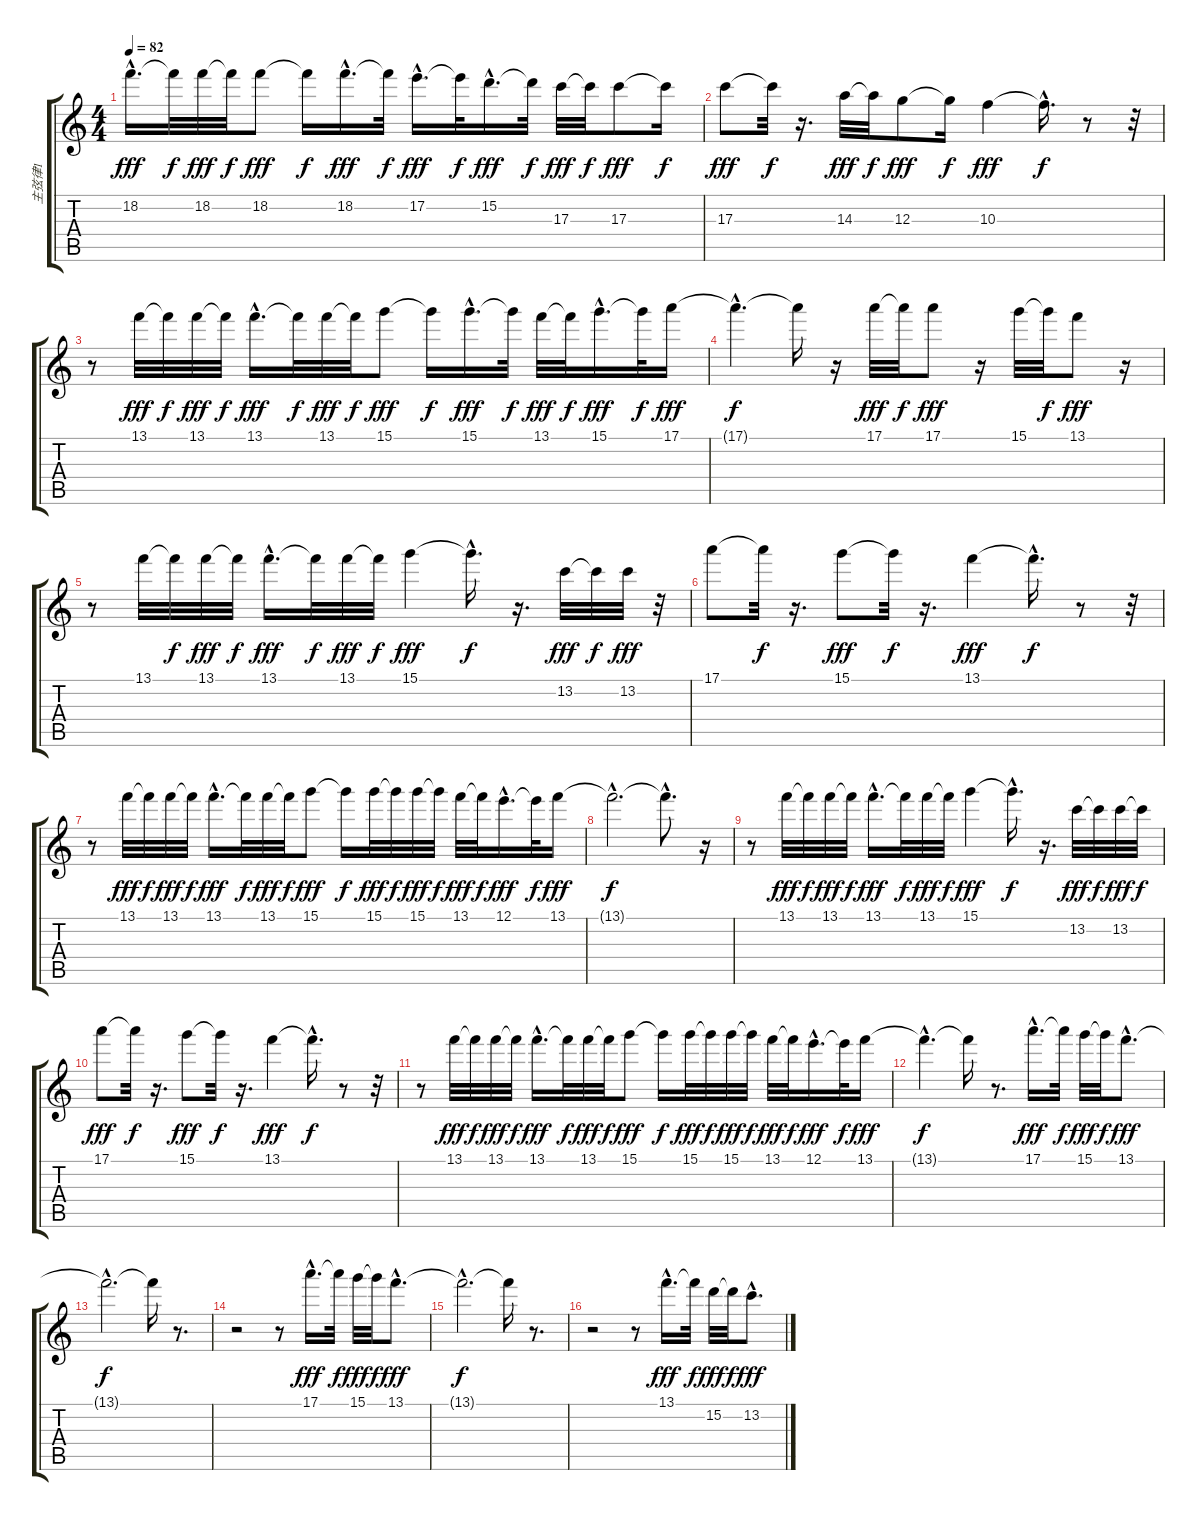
\track ("主弦律1" "主弦律1") {instrument acousticguitarnylon}
\staff {score tabs}
\tuning (E4 B3 G3 D3 A2 E2) {hide}
\ts (4 4)
\tempo 82
\clef g2
\ks c
18.2{hac}.16{d dy fff} 18.2{t}.32{dy f} 18.2.32{dy fff} 18.2{t}.32{dy f} 18.2.8{dy fff} 18.2{t}.16{dy f} 18.2{hac}.16{d dy fff} 18.2{t}.32{dy f} 17.2{hac}.16{d dy fff} 17.2{t}.32{dy f} 15.2{hac}.16{d dy fff} 15.2{t}.32{dy f} 17.3.32{dy fff} 17.3{t}.32{dy f} 17.3.8{dy fff} 17.3{t}.16{dy f} |
17.3.8{dy fff} 17.3{t}.32{dy f} r.16{d} 14.3.32{dy fff} 14.3{t}.32{dy f} 12.3.8{dy fff} 12.3{t}.16{dy f} 10.3.4{dy fff} 10.3{hac t}.16{d dy f} r.8 r.32 |
r.8 13.1.32{dy fff} 13.1{t}.32{dy f} 13.1.32{dy fff} 13.1{t}.32{dy f} 13.1{hac}.16{d dy fff} 13.1{t}.32{dy f} 13.1.32{dy fff} 13.1{t}.32{dy f} 15.1.8{dy fff} 15.1{t}.16{dy f} 15.1{hac}.16{d dy fff} 15.1{t}.32{dy f} 13.1.32{dy fff} 13.1{t}.32{dy f} 15.1{hac}.16{d dy fff} 15.1{t}.32{dy f} 17.1.16{dy fff} |
17.1{hac t}.4{d dy f} 17.1{t}.16 r.16 17.1.32{dy fff} 17.1{t}.32{dy f} 17.1.8{dy fff} r.16 15.1.32 15.1{t}.32{dy f} 13.1.8{dy fff} r.16 |
r.8 13.1.32 13.1{t}.32{dy f} 13.1.32{dy fff} 13.1{t}.32{dy f} 13.1{hac}.16{d dy fff} 13.1{t}.32{dy f} 13.1.32{dy fff} 13.1{t}.32{dy f} 15.1.4{dy fff} 15.1{hac t}.16{d dy f} r.16{d} 13.2.32{dy fff} 13.2{t}.32{dy f} 13.2.32{dy fff} r.32 |
17.1.8 17.1{t}.32{dy f} r.16{d} 15.1.8{dy fff} 15.1{t}.32{dy f} r.16{d} 13.1.4{dy fff} 13.1{hac t}.16{d dy f} r.8 r.32 |
r.8 13.1.32{dy fff} 13.1{t}.32{dy f} 13.1.32{dy fff} 13.1{t}.32{dy f} 13.1{hac}.16{d dy fff} 13.1{t}.32{dy f} 13.1.32{dy fff} 13.1{t}.32{dy f} 15.1.8{dy fff} 15.1{t}.16{dy f} 15.1.32{dy fff} 15.1{t}.32{dy f} 15.1.32{dy fff} 15.1{t}.32{dy f} 13.1.32{dy fff} 13.1{t}.32{dy f} 12.1{hac}.16{d dy fff} 12.1{t}.32{dy f} 13.1.16{dy fff} |
13.1{hac t}.2{d dy f} 13.1{hac t}.8{d} r.16 |
r.8 13.1.32{dy fff} 13.1{t}.32{dy f} 13.1.32{dy fff} 13.1{t}.32{dy f} 13.1{hac}.16{d dy fff} 13.1{t}.32{dy f} 13.1.32{dy fff} 13.1{t}.32{dy f} 15.1.4{dy fff} 15.1{hac t}.16{d dy f} r.16{d} 13.2.32{dy fff} 13.2{t}.32{dy f} 13.2.32{dy fff} 13.2{t}.32{dy f} |
17.1.8{dy fff} 17.1{t}.32{dy f} r.16{d} 15.1.8{dy fff} 15.1{t}.32{dy f} r.16{d} 13.1.4{dy fff} 13.1{hac t}.16{d dy f} r.8 r.32 |
r.8 13.1.32{dy fff} 13.1{t}.32{dy f} 13.1.32{dy fff} 13.1{t}.32{dy f} 13.1{hac}.16{d dy fff} 13.1{t}.32{dy f} 13.1.32{dy fff} 13.1{t}.32{dy f} 15.1.8{dy fff} 15.1{t}.16{dy f} 15.1.32{dy fff} 15.1{t}.32{dy f} 15.1.32{dy fff} 15.1{t}.32{dy f} 13.1.32{dy fff} 13.1{t}.32{dy f} 12.1{hac}.16{d dy fff} 12.1{t}.32{dy f} 13.1.16{dy fff} |
13.1{hac t}.4{d dy f} 13.1{t}.16 r.8{d} 17.1{hac}.16{d dy fff} 17.1{t}.32{dy f} 15.1.32{dy fff} 15.1{t}.32{dy f} 13.1{hac}.8{d dy fff} |
13.1{hac t}.2{d dy f} 13.1{t}.16 r.8{d} |
r.2 r.8 17.1{hac}.16{d dy fff} 17.1{t}.32{dy f} 15.1.32{dy fff} 15.1{t}.32{dy f} 13.1{hac}.8{d dy fff} |
13.1{hac t}.2{d dy f} 13.1{t}.16 r.8{d} |
r.2 r.8 13.1{hac}.16{d dy fff} 13.1{t}.32{dy f} 15.2.32{dy fff} 15.2{t}.32{dy f} 13.2{hac}.8{d dy fff}
